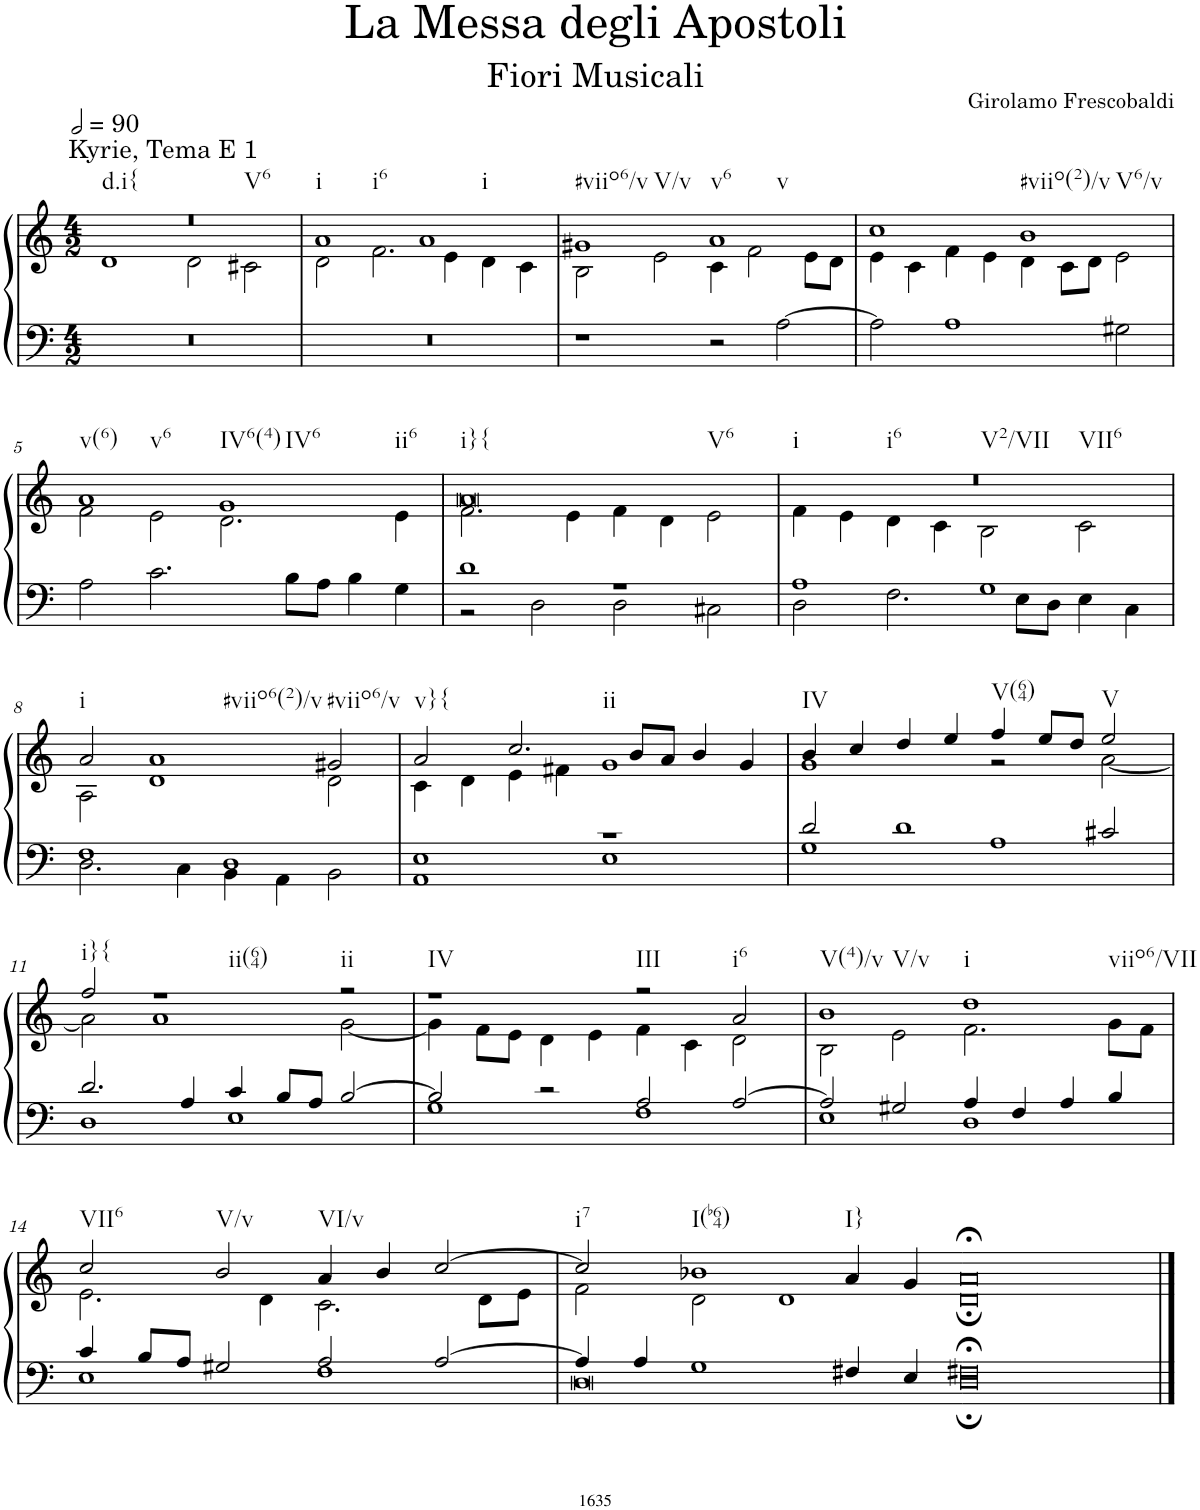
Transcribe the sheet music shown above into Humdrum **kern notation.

**kern	**kern
*part1	*part1
*staff2	*staff1
*I"Organ	*
*I'Org.	*
*clefF4	*clefG2
*k[]	*k[]
*M4/2	*M4/2
*MM180	*MM180
=1	=1
*	*^
!	!LO:TX:a:t=Kyrie, Tema E 1	!
!	!LO:TX:b:t=d.i{	!
!	!LO:TX:b:t=V6	!
0r	0r	1d
.	.	2d\
.	.	2c#X\
=2	=2	=2
!	!LO:TX:b:t=i	!
!	!LO:TX:b:t=i6	!
0r	1a	2d\
.	.	2.f\
!	!LO:TX:b:t=i	!
.	1a	.
.	.	4e\
.	.	4d\
.	.	4c\
=3	=3	=3
!	!LO:TX:b:t=#viio6/v	!
!	!LO:TX:b:t=V/v	!
1r	1g#X	2B\
.	.	2e\
!	!LO:TX:b:t=v6	!
!	!LO:TX:b:t=v	!
2r	1a	4c\
.	.	2f\
[2A\	.	.
.	.	8e\L
.	.	8d\J
=4	=4	=4
2A\]	1cc	4e\
.	.	4c\
1A	.	4f\
.	.	4e\
!	!LO:TX:b:t=#viio(2)/v	!
!	!LO:TX:b:t=V6/v	!
.	1b	4d\
.	.	8c\L
.	.	8d\J
2G#X\	.	2e\
!!LO:LB:g=z	!!
=5	=5	=5
!	!LO:TX:b:t=v(6)	!
!	!LO:TX:b:t=v6	!
2A\	1a	2f\
2.c\	.	2e\
!	!LO:TX:b:t=IV6(4)	!
!	!LO:TX:b:t=IV6	!
!	!LO:TX:b:t=ii6	!
.	1g	2.d\
8B\L	.	.
8A\J	.	.
4B\	.	.
4G\	.	4e\
=6	=6	=6
*^	*	*
!	!	!LO:TX:b:t=i}{	!
!	!	!LO:TX:b:t=V6	!
1d	2r	0a	2.f\
.	2D\	.	.
.	.	.	4e\
1r	2D\	.	4f\
.	.	.	4d\
.	2C#X\	.	2e\
=7	=7	=7	=7
!	!	!LO:TX:b:t=i	!
!	!	!LO:TX:b:t=i6	!
!	!	!LO:TX:b:t=V2/VII	!
!	!	!LO:TX:b:t=VII6	!
1A	2D\	0r	4f\
.	.	.	4e\
.	2.F\	.	4d\
.	.	.	4c\
1G	.	.	2B\
.	8E\L	.	.
.	8D\J	.	.
.	4E\	.	2c\
.	4C\	.	.
!!LO:LB:g=z	!!
=8	=8	=8	=8
!	!	!LO:TX:b:t=i	!
1F	2.D\	2a/	2A\
!	!	!LO:TX:b:t=#viio6(2)/v	!
.	.	1a	1d
.	4C\	.	.
1D	4BB\	.	.
.	4AA\	.	.
!	!	!LO:TX:b:t=#viio6/v	!
.	2BB\	2g#X/	2d\
=9	=9	=9	=9
!	!	!LO:TX:b:t=v}{	!
1E	1AA	2a/	4c\
.	.	.	4d\
!	!	!LO:TX:b:t=ii	!
.	.	2.cc/	4e\
.	.	.	4f#X\
1r	1E	.	1g
.	.	8b/L	.
.	.	8a/J	.
.	.	4b/	.
.	.	4g/	.
=10	=10	=10	=10
!	!	!LO:TX:b:t=IV	!
2d/	1G	4b/	1g
.	.	4cc/	.
1d	.	4dd/	.
.	.	4ee/	.
!	!	!LO:TX:b:t=V(64)	!
.	1A	4ff/	2r
.	.	8ee/L	.
.	.	8dd/J	.
!	!	!LO:TX:b:t=V	!
2c#X/	.	2ee/	[2a\
!!LO:LB:g=z	!!
=11	=11	=11	=11
!	!	!LO:TX:b:t=i}{	!
2.d/	1D	2ff/	2a\]
!	!	!LO:TX:b:t=ii(64)	!
.	.	1r	1a
4A/	.	.	.
4c/	1E	.	.
8B/L	.	.	.
8A/J	.	.	.
!	!	!LO:TX:b:t=ii	!
[2B/	.	2r	[2g\
=12	=12	=12	=12
!	!	!LO:TX:b:t=IV	!
2B/]	1G	1r	4g\]
.	.	.	8f\L
.	.	.	8e\J
2r	.	.	4d\
.	.	.	4e\
!	!	!LO:TX:b:t=III	!
2A/	1F	2r	4f\
.	.	.	4c\
!	!	!LO:TX:b:t=i6	!
[2A/	.	2a/	2d\
=13	=13	=13	=13
!	!	!LO:TX:b:t=V(4)/v	!
!	!	!LO:TX:b:t=V/v	!
2A/]	1E	1b	2B\
2G#X/	.	.	2e\
!	!	!LO:TX:b:t=i	!
!	!	!LO:TX:b:t=viio6/VII	!
4A/	1D	1dd	2.f\
4F/	.	.	.
4A/	.	.	.
4B/	.	.	8g\L
.	.	.	8f\J
!!LO:LB:g=z	!!
=14	=14	=14	=14
!	!	!LO:TX:b:t=VII6	!
4c/	1E	2cc/	2.e\
8B/L	.	.	.
8A/J	.	.	.
!	!	!LO:TX:b:t=V/v	!
2G#X/	.	2b/	.
.	.	.	4d\
!	!	!LO:TX:b:t=VI/v	!
2A/	1F	4a/	2.c\
.	.	4b/	.
[2A/	.	[2cc/	.
.	.	.	8d\L
.	.	.	8e\J
=15	=15	=15	=15
!	!	!LO:TX:b:t=i7	!
4A/]	0D	2cc/]	2f\
4A/	.	.	.
!	!	!LO:TX:b:t=I(b64)	!
1G	.	1b-X	2d\
.	.	.	1d
!	!	!LO:TX:b:t=I}	!
4F#X/	.	4a/	.
4E/	.	4g/	.
=16-	=16-	=16-	=16-
0F#X;<	0D;	0a;<	0d;
*v	*v	*	*
*	*v	*v
==	==
*-	*-
